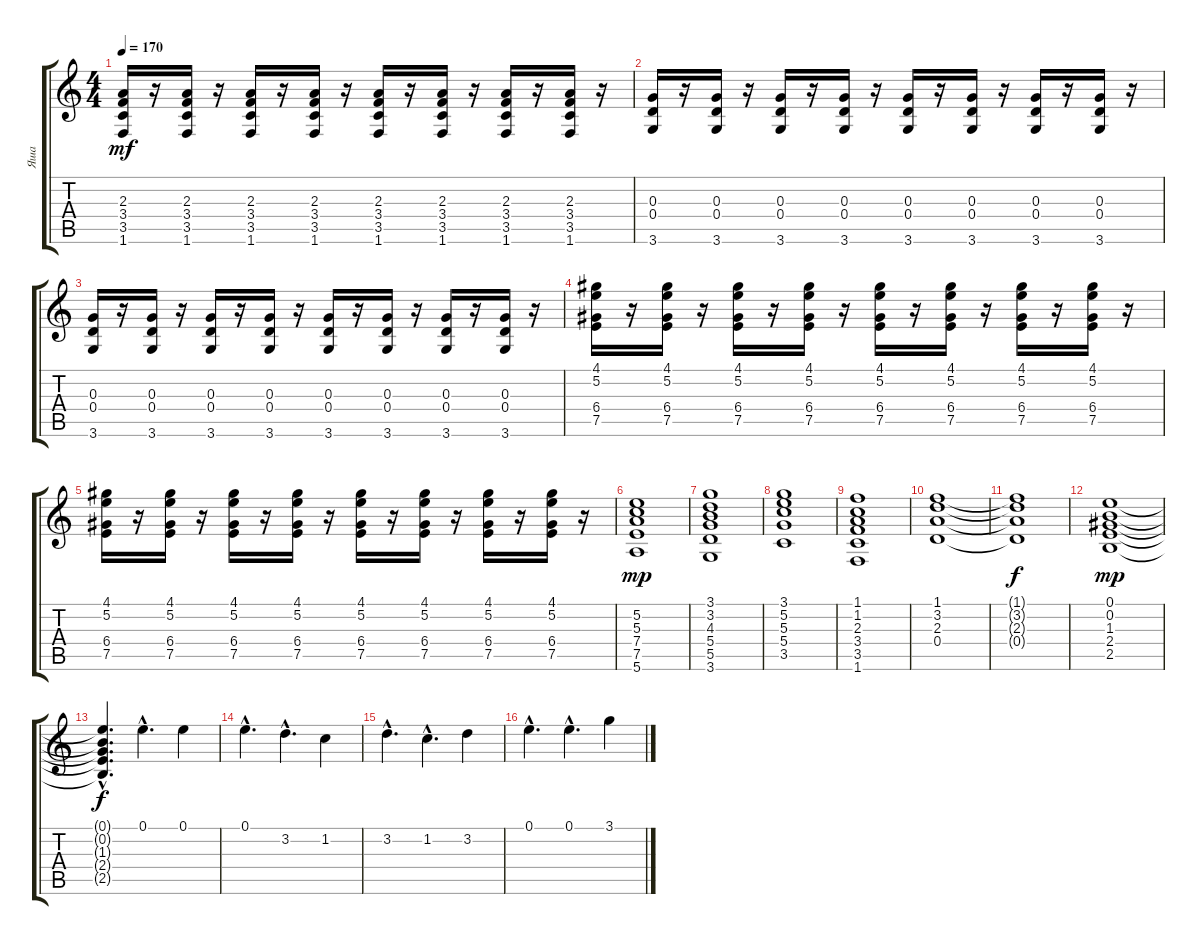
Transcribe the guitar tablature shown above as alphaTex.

\track ("Яша" "Яша") {instrument distortionguitar}
\staff {score tabs}
\tuning (E4 B3 G3 D3 A2 E2) {hide}
\ts (4 4)
\tempo 170
\clef g2
\ks c
(2.3 3.4 3.5 1.6).16{dy mf} r.16 (2.3 3.4 3.5 1.6).16 r.16 (2.3 3.4 3.5 1.6).16 r.16 (2.3 3.4 3.5 1.6).16 r.16 (2.3 3.4 3.5 1.6).16 r.16 (2.3 3.4 3.5 1.6).16 r.16 (2.3 3.4 3.5 1.6).16 r.16 (2.3 3.4 3.5 1.6).16 r.16 |
(0.3 0.4 3.6).16 r.16 (0.3 0.4 3.6).16 r.16 (0.3 0.4 3.6).16 r.16 (0.3 0.4 3.6).16 r.16 (0.3 0.4 3.6).16 r.16 (0.3 0.4 3.6).16 r.16 (0.3 0.4 3.6).16 r.16 (0.3 0.4 3.6).16 r.16 |
(0.3 0.4 3.6).16 r.16 (0.3 0.4 3.6).16 r.16 (0.3 0.4 3.6).16 r.16 (0.3 0.4 3.6).16 r.16 (0.3 0.4 3.6).16 r.16 (0.3 0.4 3.6).16 r.16 (0.3 0.4 3.6).16 r.16 (0.3 0.4 3.6).16 r.16 |
(4.1 5.2 6.4 7.5).16 r.16 (4.1 5.2 6.4 7.5).16 r.16 (4.1 5.2 6.4 7.5).16 r.16 (4.1 5.2 6.4 7.5).16 r.16 (4.1 5.2 6.4 7.5).16 r.16 (4.1 5.2 6.4 7.5).16 r.16 (4.1 5.2 6.4 7.5).16 r.16 (4.1 5.2 6.4 7.5).16 r.16 |
(4.1 5.2 6.4 7.5).16 r.16 (4.1 5.2 6.4 7.5).16 r.16 (4.1 5.2 6.4 7.5).16 r.16 (4.1 5.2 6.4 7.5).16 r.16 (4.1 5.2 6.4 7.5).16 r.16 (4.1 5.2 6.4 7.5).16 r.16 (4.1 5.2 6.4 7.5).16 r.16 (4.1 5.2 6.4 7.5).16 r.16 |
(5.2 5.3 7.4 7.5 5.6).1{dy mp instrument distortionguitar} |
(3.1 3.2 4.3 5.4 5.5 3.6).1 |
(3.1 5.2 5.3 5.4 3.5).1 |
(1.1 1.2 2.3 3.4 3.5 1.6).1 |
(1.1 3.2 2.3 0.4).1 |
(1.1{t} 3.2{t} 2.3{t} 0.4{t}).1{dy f} |
(0.1 0.2 1.3 2.4 2.5).1{dy mp} |
(0.1{hac t} 0.2{hac t} 1.3{hac t} 2.4{hac t} 2.5{hac t}).4{d dy f} 0.1{hac}.4{d volume 12} 0.1.4 |
0.1{hac}.4{d} 3.2{hac}.4{d} 1.2.4 |
3.2{hac}.4{d} 1.2{hac}.4{d} 3.2.4 |
0.1{hac}.4{d} 0.1{hac}.4{d} 3.1.4
